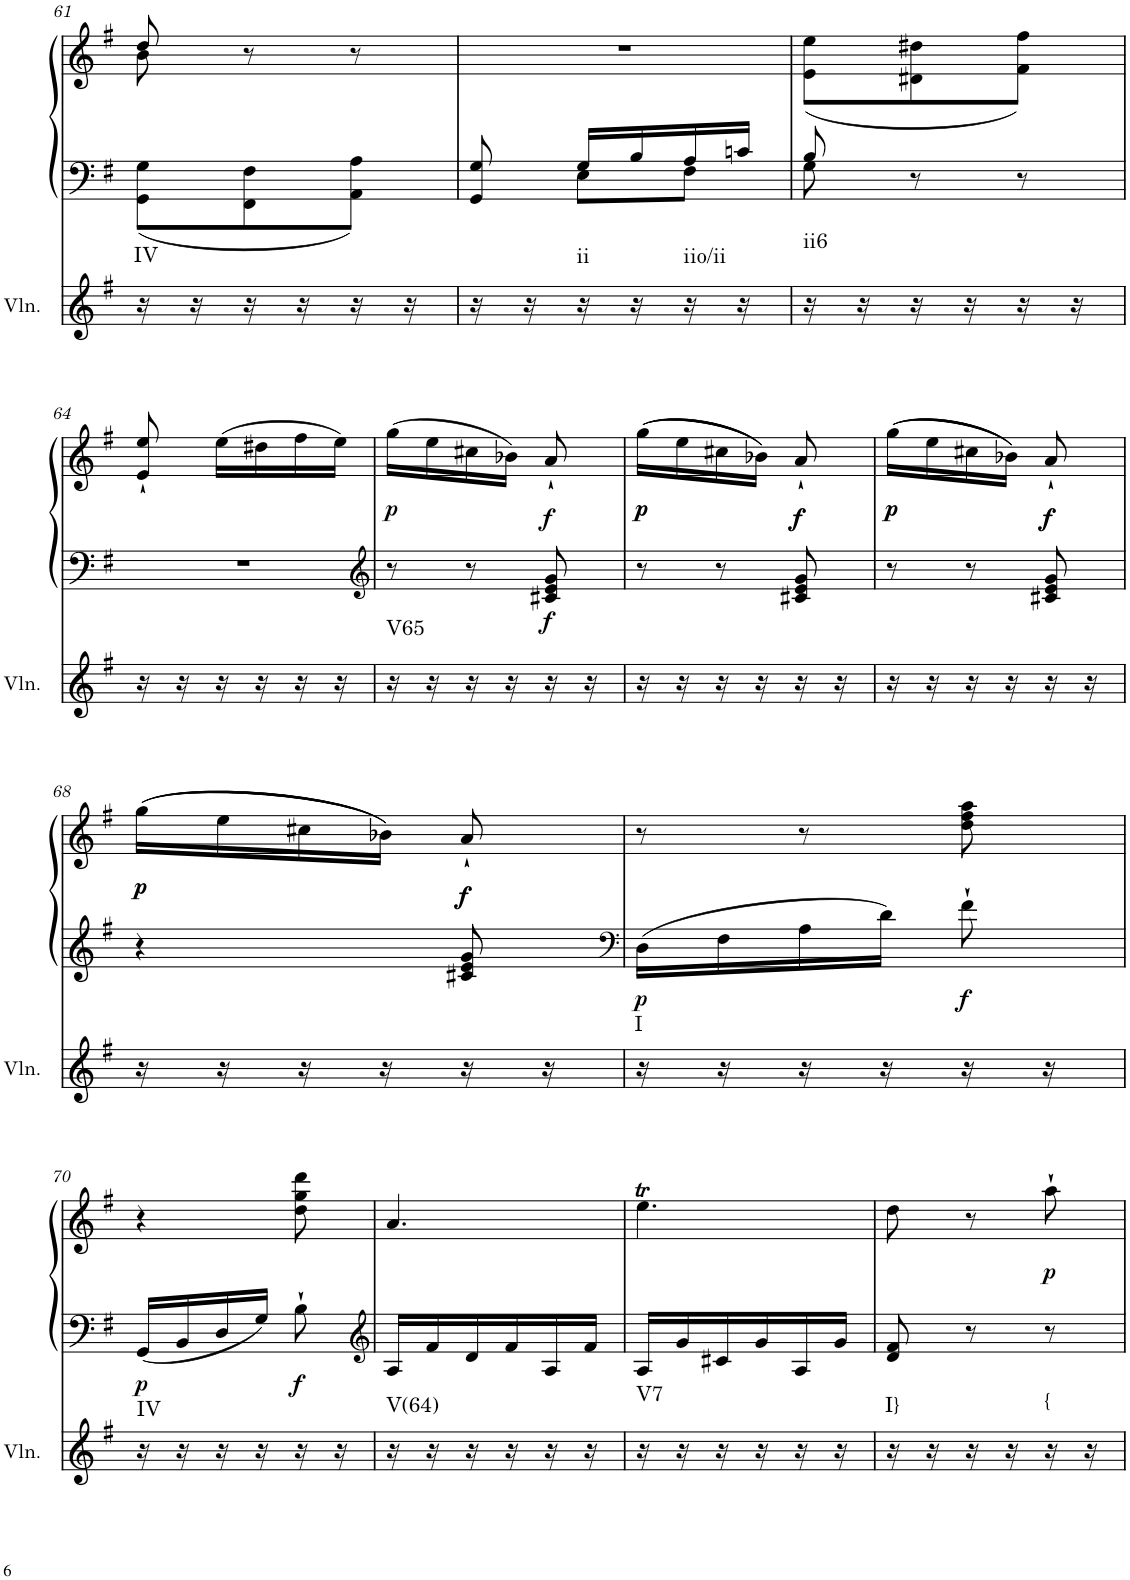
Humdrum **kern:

**kern	**harte	**kern	**kern	**dynam
*part2	*part2	*part1	*part1	*part1
*staff3	*	*staff2	*staff1	*staff1/2
*I"Violin	*	*I"Klavier linke Hand	*	*
*I'Vln.	*	*	*	*
!!LO:PB:g=z
*clefG2	*	*clefF4	*clefG2	*
*k[f#]	*	*k[f#]	*k[f#]	*
*M3/8	*	*M3/8	*M3/8	*
=61	=61	=61	=61	=61
*	*	*^	*^	*
!	!LO:H:kt=IV	!	!	!	!	!
16r	N	4.ryy	8GG\ 8G\L	8dd/	8b\	.
16r	.	.	.	.	.	.
16r	.	.	8FF#\ 8F#\	8r	4ryy	.
16r	.	.	.	.	.	.
16r	.	.	8AA\ 8A\J	8r	.	.
16r	.	.	.	.	.	.
*	*	*	*	*v	*v	*
=62	=62	=62	=62	=62	=62
16r	.	8ryy	8GG/ 8G/	4.r	.
16r	.	.	.	.	.
!	!LO:H:kt=ii	!	!	!	!
16r	N	16G/LL	8E\L	.	.
16r	.	16B/	.	.	.
!	!LO:H:kt=iio/ii	!	!	!	!
16r	N	16A/	8F#\J	.	.
16r	.	16cn/JJ	.	.	.
=63	=63	=63	=63	=63	=63
*	*	*	*	*^	*
!	!LO:H:kt=ii6	!	!	!	!	!
16r	N	8B/	8G\	4.ryy	(<8e\ 8ee\L	.
16r	.	.	.	.	.	.
16r	.	8r	4ryy	.	8d#X\ 8dd#X\	.
16r	.	.	.	.	.	.
16r	.	8r	.	.	8f#\ 8ff#\J)	.
16r	.	.	.	.	.	.
*	*	*v	*v	*	*	*
*	*	*	*v	*v	*
!!LO:LB:g=z
=64	=64	=64	=64	=64
16r	.	4.r	8e/` 8ee/`	.
16r	.	.	.	.
16r	.	.	(16ee\LL	.
16r	.	.	16dd#X\	.
16r	.	.	16ff#\	.
16r	.	.	16ee\JJ)	.
=65	=65	=65	=65	=65
*	*	*clefG2	*	*
!	!LO:H:kt=V65	!	!	!LO:DY:b
16r	N	8r	(16gg\LL	p
16r	.	.	16ee\	.
16r	.	8r	16cc#X\	.
16r	.	.	16b-X\JJ)	.
!	!	!	!	!LO:DY:b=2
!	!	!	!	!LO:DY:n=1:b
16r	.	8c#X/ 8e/ 8g/	8a`/	f f
16r	.	.	.	.
=66	=66	=66	=66	=66
!	!	!	!	!LO:DY:b
!	!	!	!	!LO:DY:n=1:b
16r	.	8r	((16gg\LL	p p
16r	.	.	16ee\	.
16r	.	8r	16cc#X\	.
16r	.	.	16b-X\JJ))	.
!	!	!	!	!LO:DY:n=2:b
!	!	!	!	!LO:DY:n=3:b
16r	.	8c#X/ 8e/ 8g/	8a`/	f f
16r	.	.	.	.
=67	=67	=67	=67	=67
!	!	!	!	!LO:DY:b
!	!	!	!	!LO:DY:n=1:b
16r	.	8r	((16gg\LL	p p
16r	.	.	16ee\	.
16r	.	8r	16cc#X\	.
16r	.	.	16b-X\JJ))	.
!	!	!	!	!LO:DY:n=2:b
!	!	!	!	!LO:DY:n=3:b
16r	.	8c#X/ 8e/ 8g/	8a`/	f f
16r	.	.	.	.
!!LO:LB:g=z
=68	=68	=68	=68	=68
!	!	!	!	!LO:DY:b
!	!	!	!	!LO:DY:n=1:b
16r	.	4r	((16gg\LL	p p
16r	.	.	16ee\	.
16r	.	.	16cc#X\	.
16r	.	.	16b-X\JJ))	.
!	!	!	!	!LO:DY:n=2:b
!	!	!	!	!LO:DY:n=3:b
16r	.	8c#X/ 8e/ 8g/	8a`/	f f
16r	.	.	.	.
=69	=69	=69	=69	=69
*	*	*clefF4	*	*
!	!LO:H:kt=I	!	!	!LO:DY:b=2
16r	N	16D\LL	8r	p
16r	.	16F#\	.	.
16r	.	16A\	8r	.
16r	.	16d\JJ	.	.
!	!	!	!	!LO:DY:b=2
16r	.	8f#`\	8dd\ 8ff#\ 8aa\	f
16r	.	.	.	.
!!LO:LB:g=z
=70	=70	=70	=70	=70
!	!LO:H:kt=IV	!	!	!LO:DY:b=2
16r	N	16GG/LL	4r	p
16r	.	16BB/	.	.
16r	.	16D/	.	.
16r	.	16G/JJ	.	.
!	!	!	!	!LO:DY:b=2
16r	.	8B`\	8dd\ 8gg\ 8ddd\	f
16r	.	.	.	.
=71	=71	=71	=71	=71
*	*	*clefG2	*	*
!	!LO:H:kt=V(64)	!	!	!
16r	N	16A/LL	4.a/	.
16r	.	16f#/	.	.
16r	.	16d/	.	.
16r	.	16f#/	.	.
16r	.	16A/	.	.
16r	.	16f#/JJ	.	.
=72	=72	=72	=72	=72
!	!LO:H:kt=V7	!	!	!
16r	N	16A/LL	4.eeT\	.
16r	.	16g/	.	.
16r	.	16c#X/	.	.
16r	.	16g/	.	.
16r	.	16A/	.	.
16r	.	16g/JJ	.	.
=73	=73	=73	=73	=73
!	!LO:H:kt=I}	!	!	!
16r	N	8d/ 8f#/	8dd\	.
16r	.	.	.	.
16r	.	8r	8r	.
16r	.	.	.	.
!	!LO:H:kt={	!	!	!LO:DY:b
16r	N	8r	8aa`\	p
16r	.	.	.	.
=	=	=	=	=
*-	*-	*-	*-	*-
